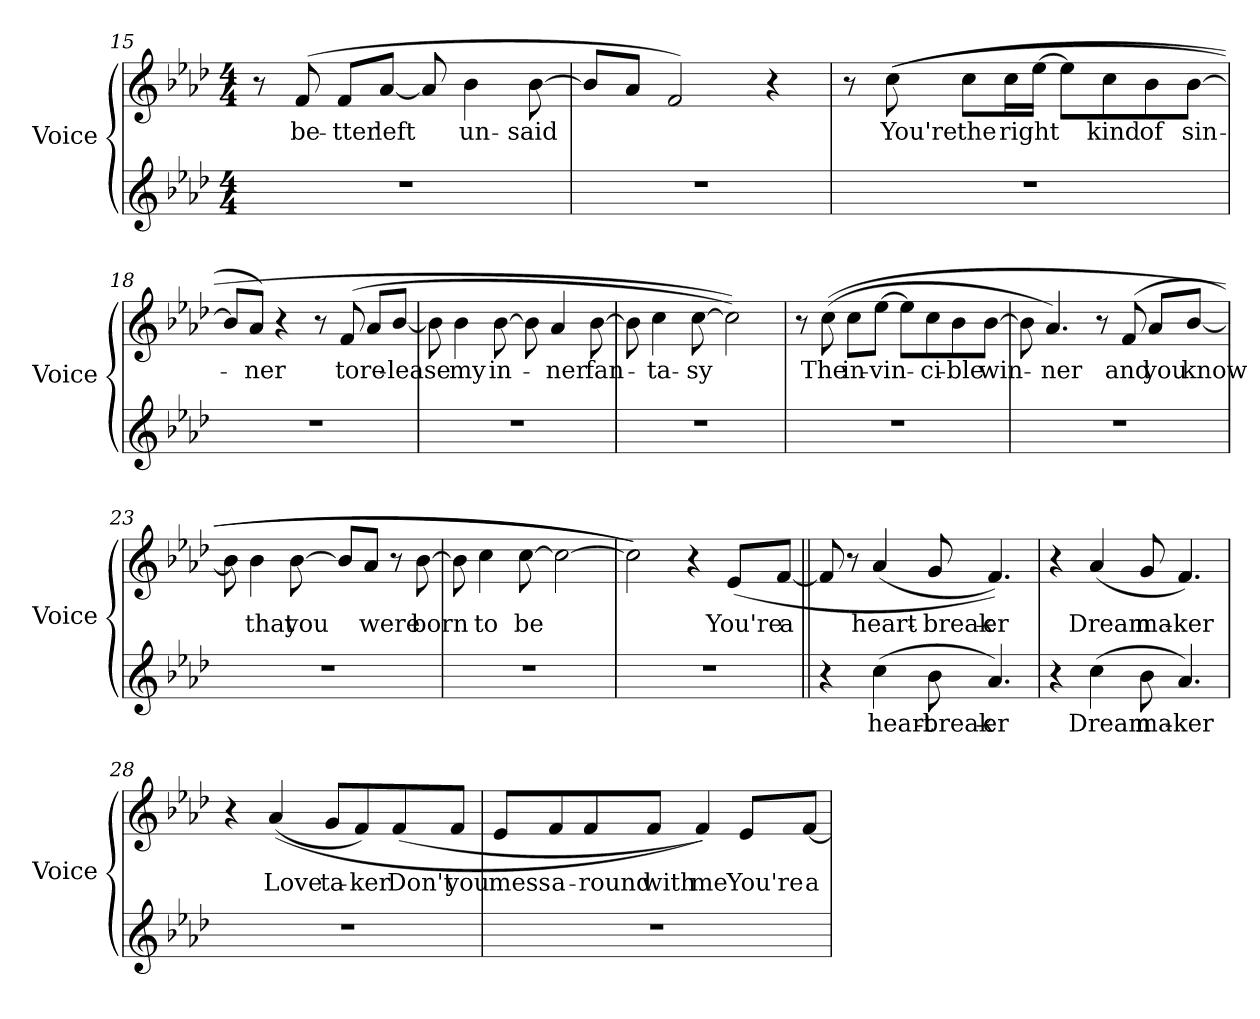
**kern	**text	**kern	**text
*part2	*part2	*part1	*part1
*staff2	*staff2	*staff1	*staff1
*I"Voice	*	*I"Voice	*
*I'Voice	*	*I'Voice	*
*clefG2	*	*clefG2	*
*k[b-e-a-d-]	*	*k[b-e-a-d-]	*
*f:	*	*f:	*
*M4/4	*	*M4/4	*
=15	=15	=15	=15
1r	.	8r	.
!	!	!	!LO:LY:b:color=#000000
.	.	(8fi/	be-
!	!	!	!LO:LY:b:color=#000000
.	.	8fi/L	-tter
!	!	!	!LO:LY:b:color=#000000
.	.	[8a-i/J	left
.	.	8a-i/]	.
!	!	!	!LO:LY:b:color=#000000
.	.	4b-i\	un-
!	!	!	!LO:LY:b:color=#000000
.	.	[8b-i\	-said
=16	=16	=16	=16
1r	.	8b-i/L]	.
.	.	8a-i/J	.
.	.	2fi/)	.
.	.	4r	.
!!LO:LB:g=z
=17	=17	=17	=17
1r	.	8r	.
!	!	!	!LO:LY:b:color=#000000
.	.	((8cci\	You're
!	!	!	!LO:LY:b:color=#000000
.	.	8cci\L	the
!	!	!	!LO:LY:b:color=#000000
.	.	16cci\L	right
.	.	[16ee-i\JJ	.
.	.	8ee-i\L]	.
!	!	!	!LO:LY:b:color=#000000
.	.	8cci\	kind
!	!	!	!LO:LY:b:color=#000000
.	.	8b-i\	of
!	!	!	!LO:LY:b:color=#000000
.	.	[8b-i\J	sin-
=18	=18	=18	=18
1r	.	8b-i/L]	.
!	!	!	!LO:LY:b:color=#000000
.	.	8a-i/J)	-ner
.	.	4r	.
.	.	8r	.
!	!	!	!LO:LY:b:color=#000000
.	.	(8fi/	to
!	!	!	!LO:LY:b:color=#000000
.	.	8a-i/L	re-
!	!	!	!LO:LY:b:color=#000000
.	.	[8b-i/J	-lease
=19	=19	=19	=19
1r	.	8b-i\]	.
!	!	!	!LO:LY:b:color=#000000
.	.	4b-i\	my
!	!	!	!LO:LY:b:color=#000000
.	.	[8b-i\	in-
.	.	8b-i\]	.
!	!	!	!LO:LY:b:color=#000000
.	.	4a-i/	-ner
!	!	!	!LO:LY:b:color=#000000
.	.	[8b-i\	fan-
=20	=20	=20	=20
1r	.	8b-i\]	.
!	!	!	!LO:LY:b:color=#000000
.	.	4cci\	-ta-
!	!	!	!LO:LY:b:color=#000000
.	.	[8cci\	-sy
.	.	2cci\]))	.
!!LO:PB:g=z
=21	=21	=21	=21
1r	.	8r	.
!	!	!	!LO:LY:b:color=#000000
.	.	((8cci\	The
!	!	!	!LO:LY:b:color=#000000
.	.	8cci\L	in-
!	!	!	!LO:LY:b:color=#000000
.	.	[8ee-i\J	-vin-
.	.	8ee-i\L]	.
!	!	!	!LO:LY:b:color=#000000
.	.	8cci\	-ci-
!	!	!	!LO:LY:b:color=#000000
.	.	8b-i\	-ble
!	!	!	!LO:LY:b:color=#000000
.	.	[8b-i\J	win-
=22	=22	=22	=22
1r	.	8b-i\]	.
!	!	!	!LO:LY:b:color=#000000
.	.	4.a-i/)	-ner
.	.	8r	.
!	!	!	!LO:LY:b:color=#000000
.	.	(8fi/	and
!	!	!	!LO:LY:b:color=#000000
.	.	8a-i/L	you
!	!	!	!LO:LY:b:color=#000000
.	.	[8b-i/J	know
=23	=23	=23	=23
1r	.	8b-i\]	.
!	!	!	!LO:LY:b:color=#000000
.	.	4b-i\	that
!	!	!	!LO:LY:b:color=#000000
.	.	[8b-i\	you
.	.	8b-i/L]	.
!	!	!	!LO:LY:b:color=#000000
.	.	8a-i/J	were
.	.	8r	.
!	!	!	!LO:LY:b:color=#000000
.	.	[8b-i\	born
=24	=24	=24	=24
1r	.	8b-i\]	.
!	!	!	!LO:LY:b:color=#000000
.	.	4cci\	to
!	!	!	!LO:LY:b:color=#000000
.	.	[8cci\	be
.	.	2cci\_	.
!!LO:LB:g=z
=25	=25	=25	=25
1r	.	2cci\]))	.
.	.	4r	.
!	!	!	!LO:LY:b:color=#000000
.	.	(8e-i/L	You're
!	!	!	!LO:LY:b:color=#000000
.	.	[8fi/J	a
=26||	=26||	=26||	=26||
4r	.	8fi/]	.
.	.	8r	.
!	!LO:LY:b:color=#000000	!	!
!	!	!	!LO:LY:b:color=#000000
(4cci\	heart-	(4a-i/	heart-
!	!LO:LY:b:color=#000000	!	!
!	!	!	!LO:LY:b:color=#000000
8b-i\	-break-	8gi/	-break-
!	!LO:LY:b:color=#000000	!	!
!	!	!	!LO:LY:b:color=#000000
4.a-i/)	-er	4.fi/))	-er
=27	=27	=27	=27
4r	.	4r	.
!	!LO:LY:b:color=#000000	!	!
!	!	!	!LO:LY:b:color=#000000
(4cci\	Dream	(4a-i/	Dream
!	!LO:LY:b:color=#000000	!	!
!	!	!	!LO:LY:b:color=#000000
8b-i\	ma-	8gi/	ma-
!	!LO:LY:b:color=#000000	!	!
!	!	!	!LO:LY:b:color=#000000
4.a-i/)	-ker	4.fi/)	-ker
=28	=28	=28	=28
1r	.	4r	.
!	!	!	!LO:LY:b:color=#000000
.	.	((4a-i/	Love
!	!	!	!LO:LY:b:color=#000000
.	.	8gi/L	ta-
!	!	!	!LO:LY:b:color=#000000
.	.	8fi/)	-ker
!	!	!	!LO:LY:b:color=#000000
.	.	(8fi/	Don't
!	!	!	!LO:LY:b:color=#000000
.	.	8fi/J	you
!!LO:LB:g=z
=29	=29	=29	=29
!	!	!	!LO:LY:b:color=#000000
1r	.	8e-i/L	mess
!	!	!	!LO:LY:b:color=#000000
.	.	8fi/	a-
!	!	!	!LO:LY:b:color=#000000
.	.	8fi/	-round
!	!	!	!LO:LY:b:color=#000000
.	.	8fi/J	with
!	!	!	!LO:LY:b:color=#000000
.	.	4fi/))	me
!	!	!	!LO:LY:b:color=#000000
.	.	8e-i/L	You're
!	!	!	!LO:LY:b:color=#000000
.	.	[8fi/J	a
=	=	=	=
*-	*-	*-	*-
